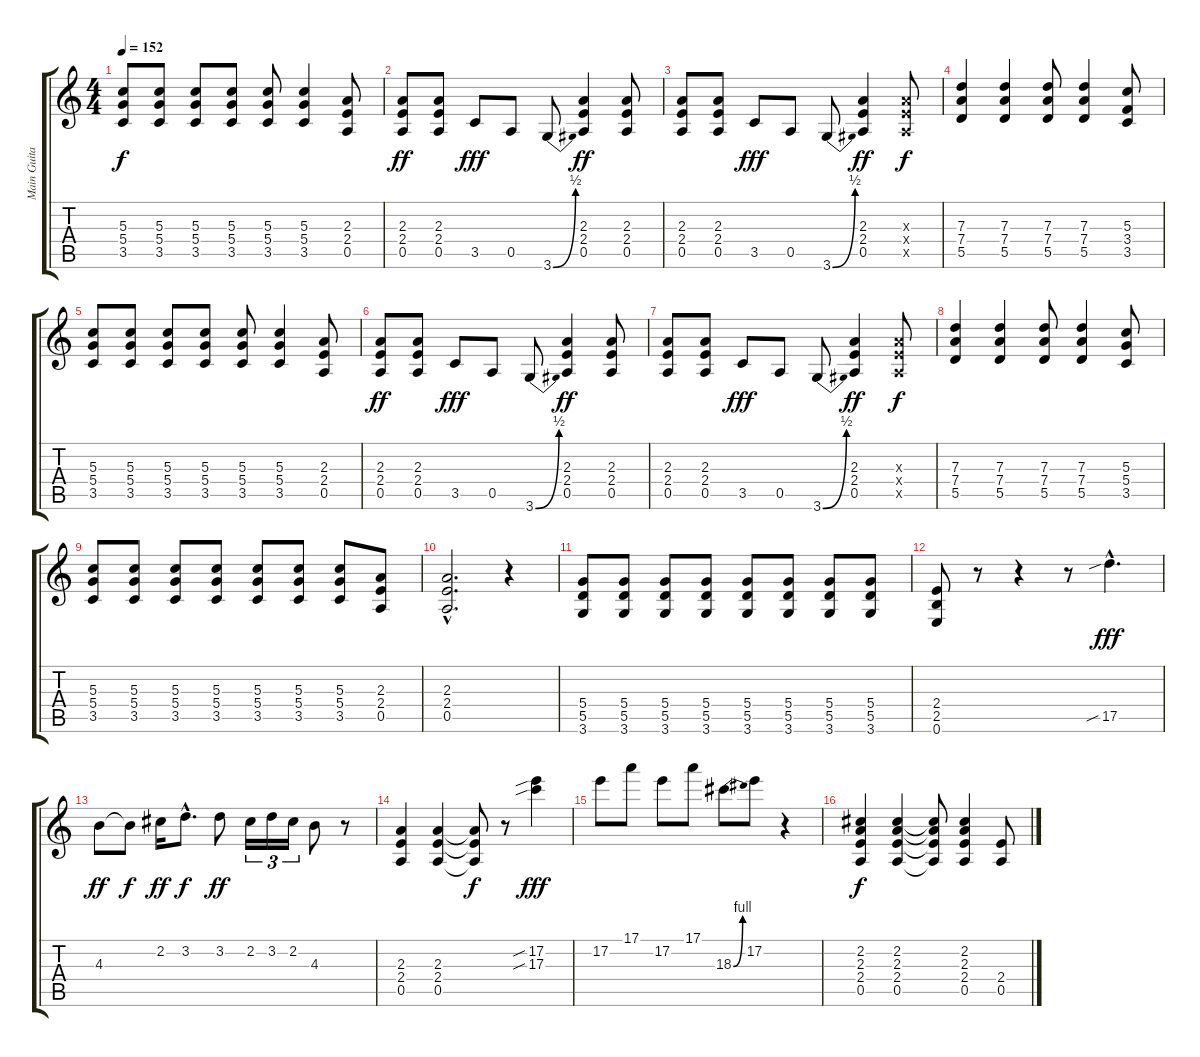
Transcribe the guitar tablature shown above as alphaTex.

\track ("Main Guitar" "Main Guita") {instrument distortionguitar}
\staff {score tabs}
\tuning (E4 B3 G3 D3 A2 E2) {hide}
\ts (4 4)
\tempo 152
\clef g2
\ks c
(5.3 5.4 3.5).8{dy f} (5.3 5.4 3.5).8 (5.3 5.4 3.5).8 (5.3 5.4 3.5).8 (5.3 5.4 3.5).8 (5.3 5.4 3.5).4 (2.3 2.4 0.5).8 |
(2.3 2.4 0.5).8{dy ff} (2.3 2.4 0.5).8 3.5.8{dy fff} 0.5.8 3.6{be (bend 0 0 60 2)}.8 (2.3 2.4 0.5).4{dy ff} (2.3 2.4 0.5).8 |
(2.3 2.4 0.5).8 (2.3 2.4 0.5).8 3.5.8{dy fff} 0.5.8 3.6{be (bend 0 0 60 2)}.8 (2.3 2.4 0.5).4{dy ff} (2.3{x} 2.4{x} 0.5{x}).8{dy f} |
(7.3 7.4 5.5).4 (7.3 7.4 5.5).4 (7.3 7.4 5.5).8 (7.3 7.4 5.5).4 (5.3 3.4 3.5).8 |
(5.3 5.4 3.5).8 (5.3 5.4 3.5).8 (5.3 5.4 3.5).8 (5.3 5.4 3.5).8 (5.3 5.4 3.5).8 (5.3 5.4 3.5).4 (2.3 2.4 0.5).8 |
(2.3 2.4 0.5).8{dy ff} (2.3 2.4 0.5).8 3.5.8{dy fff} 0.5.8 3.6{be (bend 0 0 60 2)}.8 (2.3 2.4 0.5).4{dy ff} (2.3 2.4 0.5).8 |
(2.3 2.4 0.5).8 (2.3 2.4 0.5).8 3.5.8{dy fff} 0.5.8 3.6{be (bend 0 0 60 2)}.8 (2.3 2.4 0.5).4{dy ff} (2.3{x} 2.4{x} 0.5{x}).8{dy f} |
(7.3 7.4 5.5).4 (7.3 7.4 5.5).4 (7.3 7.4 5.5).8 (7.3 7.4 5.5).4 (5.3 5.4 3.5).8 |
(5.3 5.4 3.5).8 (5.3 5.4 3.5).8 (5.3 5.4 3.5).8 (5.3 5.4 3.5).8 (5.3 5.4 3.5).8 (5.3 5.4 3.5).8 (5.3 5.4 3.5).8 (2.3 2.4 0.5).8 |
(2.3{hac} 2.4{hac} 0.5{hac}).2{d} r.4 |
(5.4 5.5 3.6).8 (5.4 5.5 3.6).8 (5.4 5.5 3.6).8 (5.4 5.5 3.6).8 (5.4 5.5 3.6).8 (5.4 5.5 3.6).8 (5.4 5.5 3.6).8 (5.4 5.5 3.6).8 |
(2.4 2.5 0.6).8 r.8 r.4 r.8 17.5{sib hac}.4{d dy fff} |
4.3.8{dy ff} 4.3{t}.8{dy f} 2.2.16{dy ff} 3.2{hac}.8{d dy f} 3.2.8{dy ff} 2.2.16{tu (3 2)} 3.2.16{tu (3 2)} 2.2.16{tu (3 2)} 4.3.8 r.8 |
(2.3 2.4 0.5).4 (2.3 2.4 0.5).4 (2.3{t} 2.4{t} 0.5{t}).8{dy f} r.8 (17.2{sib} 17.3{sib}).4{dy fff} |
17.2.8 17.1.8 17.2.8 17.1.8 18.3{be (bend 0 0 60 4)}.8 17.2.8 r.4 |
(2.2 2.3 2.4 0.5).4{dy f} (2.2 2.3 2.4 0.5).4 (2.2{t} 2.3{t} 2.4{t} 0.5{t}).8 (2.2 2.3 2.4 0.5).4 (2.4 0.5).8
